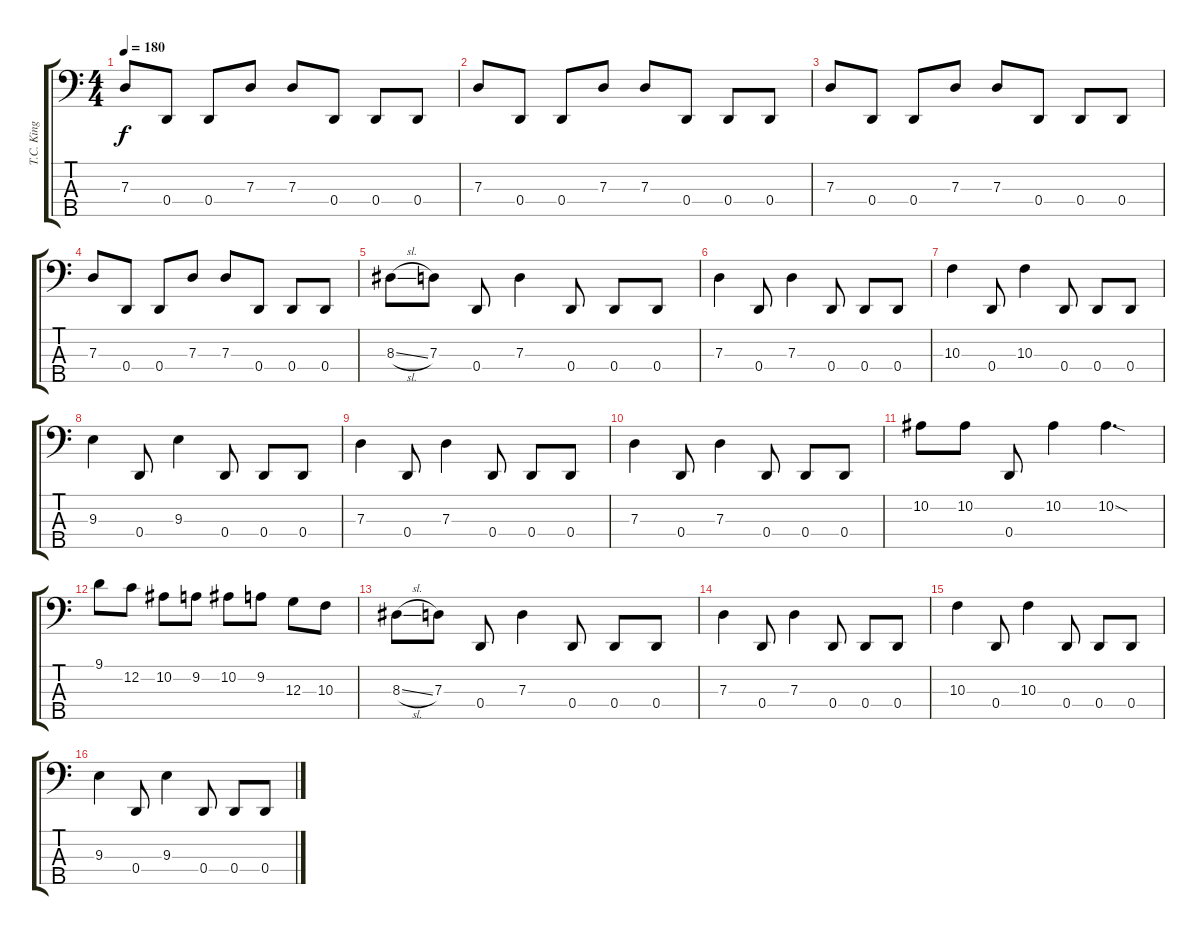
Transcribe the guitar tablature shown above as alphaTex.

\track ("T.C. King" "T.C. King") {instrument electricbasspick}
\staff {score tabs}
\tuning (F2 C2 G1 D1 A0) {hide}
\ts (4 4)
\tempo 180
\clef f4
\ks c
7.3.8{dy f} 0.4.8 0.4.8 7.3.8 7.3.8 0.4.8 0.4.8 0.4.8 |
7.3.8 0.4.8 0.4.8 7.3.8 7.3.8 0.4.8 0.4.8 0.4.8 |
7.3.8 0.4.8 0.4.8 7.3.8 7.3.8 0.4.8 0.4.8 0.4.8 |
7.3.8 0.4.8 0.4.8 7.3.8 7.3.8 0.4.8 0.4.8 0.4.8 |
8.3{sl}.8 7.3.8 0.4.8 7.3.4 0.4.8 0.4.8 0.4.8 |
7.3.4 0.4.8 7.3.4 0.4.8 0.4.8 0.4.8 |
10.3.4 0.4.8 10.3.4 0.4.8 0.4.8 0.4.8 |
9.3.4 0.4.8 9.3.4 0.4.8 0.4.8 0.4.8 |
7.3.4 0.4.8 7.3.4 0.4.8 0.4.8 0.4.8 |
7.3.4 0.4.8 7.3.4 0.4.8 0.4.8 0.4.8 |
10.2.8 10.2.8 0.4.8 10.2.4 10.2{sod}.4{d} |
9.1.8 12.2.8 10.2.8 9.2.8 10.2.8 9.2.8 12.3.8 10.3.8 |
8.3{sl}.8 7.3.8 0.4.8 7.3.4 0.4.8 0.4.8 0.4.8 |
7.3.4 0.4.8 7.3.4 0.4.8 0.4.8 0.4.8 |
10.3.4 0.4.8 10.3.4 0.4.8 0.4.8 0.4.8 |
9.3.4 0.4.8 9.3.4 0.4.8 0.4.8 0.4.8
